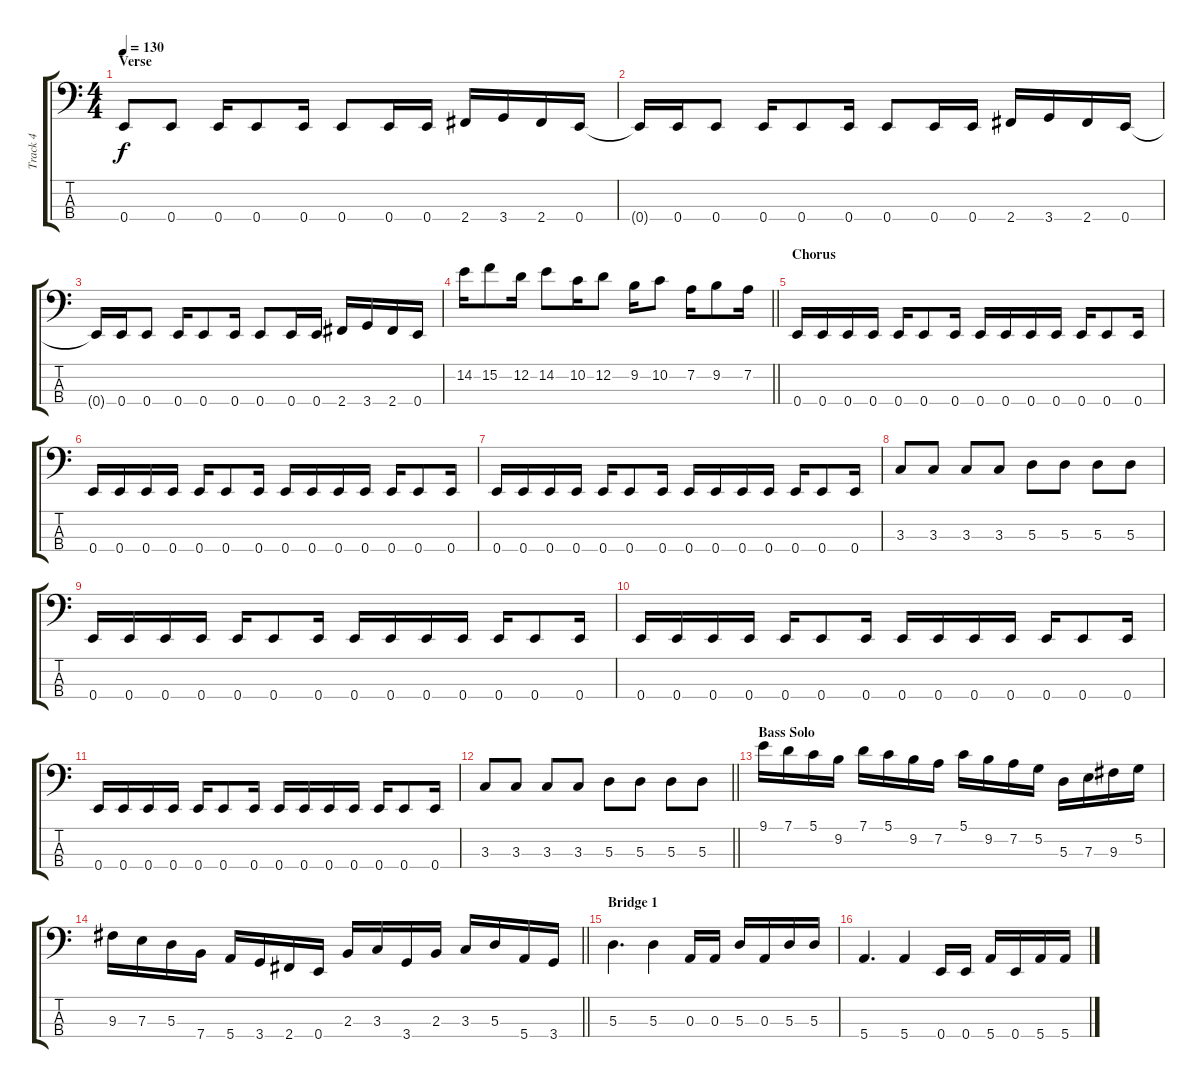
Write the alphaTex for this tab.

\track ("Track 4" "Track 4") {instrument electricbassfinger}
\staff {score tabs}
\tuning (G2 D2 A1 E1) {hide}
\ts (4 4)
\section ("" "Verse")
\tempo 130
\clef f4
\ks c
0.4.8{dy f} 0.4.8 0.4.16 0.4.8 0.4.16 0.4.8 0.4.16 0.4.16 2.4.16 3.4.16 2.4.16 0.4.16 |
0.4{t}.16 0.4.16 0.4.8 0.4.16 0.4.8 0.4.16 0.4.8 0.4.16 0.4.16 2.4.16 3.4.16 2.4.16 0.4.16 |
0.4{t}.16 0.4.16 0.4.8 0.4.16 0.4.8 0.4.16 0.4.8 0.4.16 0.4.16 2.4.16 3.4.16 2.4.16 0.4.16 |
\barLineRight lightlight
14.2.16 15.2.8 12.2.16 14.2.8 10.2.16 12.2.8 9.2.16 10.2.8 7.2.16 9.2.8 7.2.16 |
\section ("" "Chorus")
0.4.16 0.4.16 0.4.16 0.4.16 0.4.16 0.4.8 0.4.16 0.4.16 0.4.16 0.4.16 0.4.16 0.4.16 0.4.8 0.4.16 |
0.4.16 0.4.16 0.4.16 0.4.16 0.4.16 0.4.8 0.4.16 0.4.16 0.4.16 0.4.16 0.4.16 0.4.16 0.4.8 0.4.16 |
0.4.16 0.4.16 0.4.16 0.4.16 0.4.16 0.4.8 0.4.16 0.4.16 0.4.16 0.4.16 0.4.16 0.4.16 0.4.8 0.4.16 |
3.3.8 3.3.8 3.3.8 3.3.8 5.3.8 5.3.8 5.3.8 5.3.8 |
0.4.16 0.4.16 0.4.16 0.4.16 0.4.16 0.4.8 0.4.16 0.4.16 0.4.16 0.4.16 0.4.16 0.4.16 0.4.8 0.4.16 |
0.4.16 0.4.16 0.4.16 0.4.16 0.4.16 0.4.8 0.4.16 0.4.16 0.4.16 0.4.16 0.4.16 0.4.16 0.4.8 0.4.16 |
0.4.16 0.4.16 0.4.16 0.4.16 0.4.16 0.4.8 0.4.16 0.4.16 0.4.16 0.4.16 0.4.16 0.4.16 0.4.8 0.4.16 |
\barLineRight lightlight
3.3.8 3.3.8 3.3.8 3.3.8 5.3.8 5.3.8 5.3.8 5.3.8 |
\section ("" "Bass Solo")
9.1.16 7.1.16 5.1.16 9.2.16 7.1.16 5.1.16 9.2.16 7.2.16 5.1.16 9.2.16 7.2.16 5.2.16 5.3.16 7.3.16 9.3.16 5.2.16 |
\barLineRight lightlight
9.3.16 7.3.16 5.3.16 7.4.16 5.4.16 3.4.16 2.4.16 0.4.16 2.3.16 3.3.16 3.4.16 2.3.16 3.3.16 5.3.16 5.4.16 3.4.16 |
\section ("" "Bridge 1")
5.3.4{d} 5.3.4 0.3.16 0.3.16 5.3.16 0.3.16 5.3.16 5.3.16 |
5.4.4{d} 5.4.4 0.4.16 0.4.16 5.4.16 0.4.16 5.4.16 5.4.16
